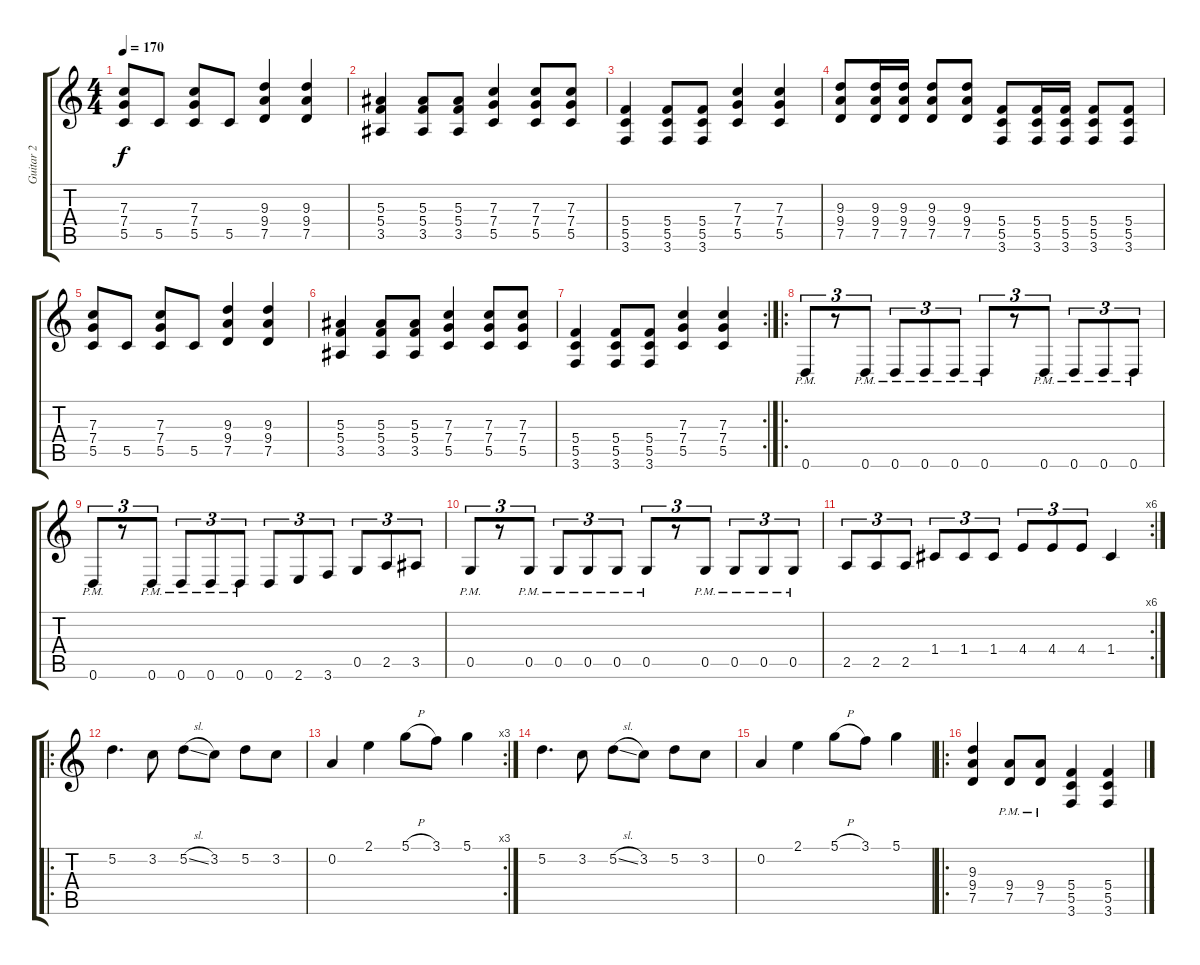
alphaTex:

\track ("Guitar 2" "Guitar 2") {instrument distortionguitar}
\staff {score tabs}
\tuning (D4 A3 F3 C3 G2 D2) {hide}
\ts (4 4)
\tempo 170
\clef g2
\ks c
(7.3 7.4 5.5).8{dy f} 5.5.8 (7.3 7.4 5.5).8 5.5.8 (9.3 9.4 7.5).4 (9.3 9.4 7.5).4 |
(5.3 5.4 3.5).4 (5.3 5.4 3.5).8 (5.3 5.4 3.5).8 (7.3 7.4 5.5).4 (7.3 7.4 5.5).8 (7.3 7.4 5.5).8 |
(5.4 5.5 3.6).4 (5.4 5.5 3.6).8 (5.4 5.5 3.6).8 (7.3 7.4 5.5).4 (7.3 7.4 5.5).4 |
(9.3 9.4 7.5).8 (9.3 9.4 7.5).16 (9.3 9.4 7.5).16 (9.3 9.4 7.5).8 (9.3 9.4 7.5).8 (5.4 5.5 3.6).8 (5.4 5.5 3.6).16 (5.4 5.5 3.6).16 (5.4 5.5 3.6).8 (5.4 5.5 3.6).8 |
(7.3 7.4 5.5).8 5.5.8 (7.3 7.4 5.5).8 5.5.8 (9.3 9.4 7.5).4 (9.3 9.4 7.5).4 |
(5.3 5.4 3.5).4 (5.3 5.4 3.5).8 (5.3 5.4 3.5).8 (7.3 7.4 5.5).4 (7.3 7.4 5.5).8 (7.3 7.4 5.5).8 |
\rc 2
(5.4 5.5 3.6).4 (5.4 5.5 3.6).8 (5.4 5.5 3.6).8 (7.3 7.4 5.5).4 (7.3 7.4 5.5).4 |
\ro
0.6{pm}.8{tu (3 2)} r.8{tu (3 2)} 0.6{pm}.8{tu (3 2)} 0.6{pm}.8{tu (3 2)} 0.6{pm}.8{tu (3 2)} 0.6{pm}.8{tu (3 2)} 0.6{pm}.8{tu (3 2)} r.8{tu (3 2)} 0.6{pm}.8{tu (3 2)} 0.6{pm}.8{tu (3 2)} 0.6{pm}.8{tu (3 2)} 0.6{pm}.8{tu (3 2)} |
0.6{pm}.8{tu (3 2)} r.8{tu (3 2)} 0.6{pm}.8{tu (3 2)} 0.6{pm}.8{tu (3 2)} 0.6{pm}.8{tu (3 2)} 0.6{pm}.8{tu (3 2)} 0.6.8{tu (3 2)} 2.6.8{tu (3 2)} 3.6.8{tu (3 2)} 0.5.8{tu (3 2)} 2.5.8{tu (3 2)} 3.5.8{tu (3 2)} |
0.5{pm}.8{tu (3 2)} r.8{tu (3 2)} 0.5{pm}.8{tu (3 2)} 0.5{pm}.8{tu (3 2)} 0.5{pm}.8{tu (3 2)} 0.5{pm}.8{tu (3 2)} 0.5{pm}.8{tu (3 2)} r.8{tu (3 2)} 0.5{pm}.8{tu (3 2)} 0.5{pm}.8{tu (3 2)} 0.5{pm}.8{tu (3 2)} 0.5{pm}.8{tu (3 2)} |
\rc 6
2.5.8{tu (3 2)} 2.5.8{tu (3 2)} 2.5.8{tu (3 2)} 1.4.8{tu (3 2)} 1.4.8{tu (3 2)} 1.4.8{tu (3 2)} 4.4.8{tu (3 2)} 4.4.8{tu (3 2)} 4.4.8{tu (3 2)} 1.4.4 |
\ro
5.2.4{d instrument acousticguitarsteel} 3.2.8 5.2{sl}.8 3.2.8 5.2.8 3.2.8 |
\rc 3
0.2.4 2.1.4 5.1{h}.8 3.1.8 5.1.4 |
5.2.4{d instrument acousticguitarsteel} 3.2.8 5.2{sl}.8 3.2.8 5.2.8 3.2.8 |
0.2.4 2.1.4 5.1{h}.8 3.1.8 5.1.4 |
\ro
(9.3 9.4 7.5).4{instrument distortionguitar} (9.4{pm} 7.5{pm}).8 (9.4{pm} 7.5{pm}).8 (5.4 5.5 3.6).4 (5.4 5.5 3.6).4
